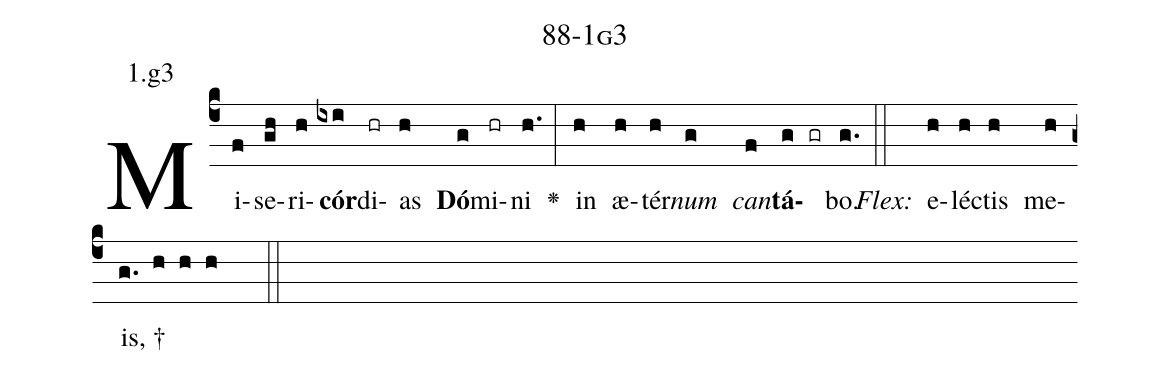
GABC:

name: 88-1g3;
annotation: 1.g3;
%%
(c4)Mi(f)se(gh)ri(h)<b>cór</b>(ixi)di(hr)as(h) <b>Dó</b>(g)mi(hr)ni(h.) <v>\greheightstar</v>(:) in(h) æ(h)tér(h)<i>num</i>(g) <i>can</i>(f)<b>tá</b>(g gr)bo.(g.) (::)
<i>Flex:</i>()  e(h)léc(h)tis(h) me(h)is, †(g. h h h  ::)

%E(h) u(h) o(g) u(f) a(g) e.(g.) (::)
